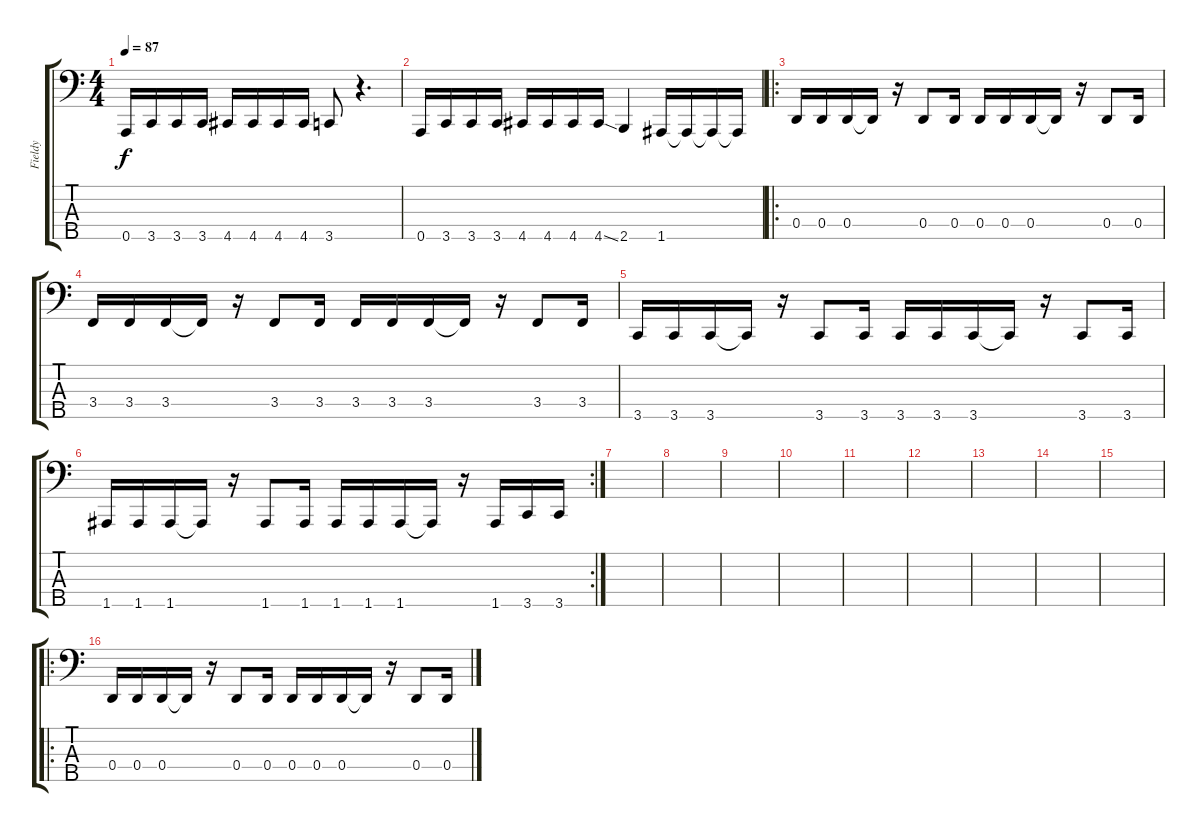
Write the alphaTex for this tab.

\track ("Fieldy" "Fieldy") {instrument electricbassfinger}
\staff {score tabs}
\tuning (F2 C2 G1 D1 A0) {hide}
\ts (4 4)
\tempo 87
\clef f4
\ks c
0.5.16{dy f} 3.5.16 3.5.16 3.5.16 4.5.16 4.5.16 4.5.16 4.5.16 3.5.8 r.4{d} |
0.5.16 3.5.16 3.5.16 3.5.16 4.5.16 4.5.16 4.5.16 4.5{ss}.16 2.5.4 1.5.16 1.5{t}.16 1.5{t}.16 1.5{t}.16 |
\ro
0.4.16{instrument electricbassfinger} 0.4.16 0.4.16 0.4{t}.16 r.16 0.4.8 0.4.16 0.4.16 0.4.16 0.4.16 0.4{t}.16 r.16 0.4.8 0.4.16 |
3.4.16 3.4.16 3.4.16 3.4{t}.16 r.16 3.4.8 3.4.16 3.4.16 3.4.16 3.4.16 3.4{t}.16 r.16 3.4.8 3.4.16 |
3.5.16 3.5.16 3.5.16 3.5{t}.16 r.16 3.5.8 3.5.16 3.5.16 3.5.16 3.5.16 3.5{t}.16 r.16 3.5.8 3.5.16 |
\rc 2
1.5.16 1.5.16 1.5.16 1.5{t}.16 r.16 1.5.8 1.5.16 1.5.16 1.5.16 1.5.16 1.5{t}.16 r.16 1.5.16 3.5.16 3.5.16 |
|
|
|
|
|
|
|
|
|
\ro
0.4.16 0.4.16 0.4.16 0.4{t}.16 r.16 0.4.8 0.4.16 0.4.16 0.4.16 0.4.16 0.4{t}.16 r.16 0.4.8 0.4.16
